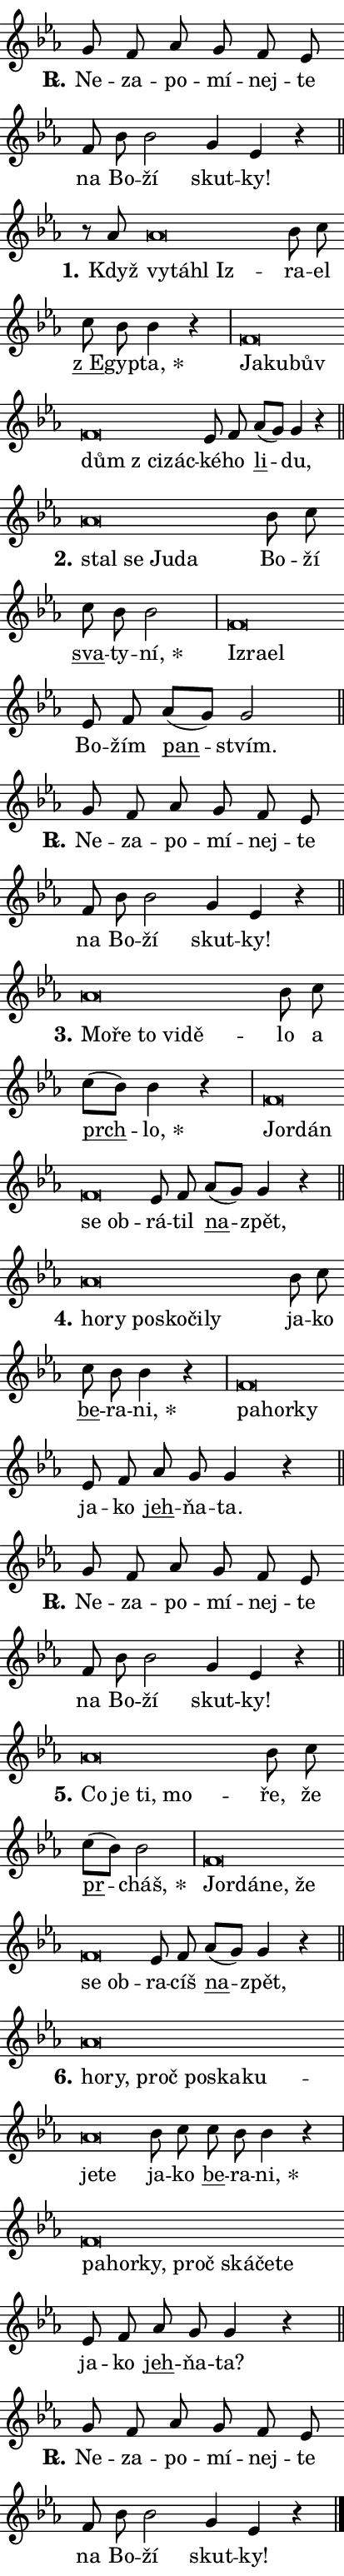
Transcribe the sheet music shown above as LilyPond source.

\version "2.24.0"
\header { tagline = "" }
\paper {
  indent = 0\cm
  top-margin = 0\cm
  right-margin = 0\cm
  bottom-margin = 0\cm
  left-margin = 0\cm
  paper-width = 7\cm
  page-breaking = #ly:one-page-breaking
  system-system-spacing.basic-distance = #11
  score-system-spacing.basic-distance = #11
  ragged-last = ##f
}


%% Author: Thomas Morley
%% https://lists.gnu.org/archive/html/lilypond-user/2020-05/msg00002.html
#(define (line-position grob)
"Returns position of @var[grob} in current system:
   @code{'start}, if at first time-step
   @code{'end}, if at last time-step
   @code{'middle} otherwise
"
  (let* ((col (ly:item-get-column grob))
         (ln (ly:grob-object col 'left-neighbor))
         (rn (ly:grob-object col 'right-neighbor))
         (col-to-check-left (if (ly:grob? ln) ln col))
         (col-to-check-right (if (ly:grob? rn) rn col))
         (break-dir-left
           (and
             (ly:grob-property col-to-check-left 'non-musical #f)
             (ly:item-break-dir col-to-check-left)))
         (break-dir-right
           (and
             (ly:grob-property col-to-check-right 'non-musical #f)
             (ly:item-break-dir col-to-check-right))))
        (cond ((eqv? 1 break-dir-left) 'start)
              ((eqv? -1 break-dir-right) 'end)
              (else 'middle))))

#(define (tranparent-at-line-position vctor)
  (lambda (grob)
  "Relying on @code{line-position} select the relevant enry from @var{vctor}.
Used to determine transparency,"
    (case (line-position grob)
      ((end) (not (vector-ref vctor 0)))
      ((middle) (not (vector-ref vctor 1)))
      ((start) (not (vector-ref vctor 2))))))

noteHeadBreakVisibility =
#(define-music-function (break-visibility)(vector?)
"Makes @code{NoteHead}s transparent relying on @var{break-visibility}"
#{
  \override NoteHead.transparent =
    #(tranparent-at-line-position break-visibility)
#})

#(define delete-ledgers-for-transparent-note-heads
  (lambda (grob)
    "Reads whether a @code{NoteHead} is transparent.
If so this @code{NoteHead} is removed from @code{'note-heads} from
@var{grob}, which is supposed to be @code{LedgerLineSpanner}.
As a result ledgers are not printed for this @code{NoteHead}"
    (let* ((nhds-array (ly:grob-object grob 'note-heads))
           (nhds-list
             (if (ly:grob-array? nhds-array)
                 (ly:grob-array->list nhds-array)
                 '()))
           ;; Relies on the transparent-property being done before
           ;; Staff.LedgerLineSpanner.after-line-breaking is executed.
           ;; This is fragile ...
           (to-keep
             (remove
               (lambda (nhd)
                 (ly:grob-property nhd 'transparent #f))
               nhds-list)))
      ;; TODO find a better method to iterate over grob-arrays, similiar
      ;; to filter/remove etc for lists
      ;; For now rebuilt from scratch
      (set! (ly:grob-object grob 'note-heads)  '())
      (for-each
        (lambda (nhd)
          (ly:pointer-group-interface::add-grob grob 'note-heads nhd))
        to-keep))))

hideNotes = {
  \noteHeadBreakVisibility #begin-of-line-visible
}
unHideNotes = {
  \noteHeadBreakVisibility #all-visible
}

% work-around for resetting accidentals
% https://lilypond.org/doc/v2.23/Documentation/notation/displaying-rhythms#unmetered-music
cadenzaMeasure = {
  \cadenzaOff
  \partial 1024 s1024
  \cadenzaOn
}

#(define-markup-command (accent layout props text) (markup?)
  "Underline accented syllable"
  (interpret-markup layout props
    #{\markup \override #'(offset . 4.3) \underline { #text }#}))

responsum = \markup \concat {
  "R" \hspace #-1.05 \path #0.1 #'((moveto 0 0.07) (lineto 0.9 0.8)) \hspace #0.05 "."
}

\layout {
    \context {
        \Staff
        \remove "Time_signature_engraver"
        \override LedgerLineSpanner.after-line-breaking = #delete-ledgers-for-transparent-note-heads
    }
    \context {
        \Voice {
            \override NoteHead.output-attributes = #'((class . "notehead"))
            \override Hairpin.height = #0.55
        }
    }
    \context {
        \Lyrics {
            \override StanzaNumber.output-attributes = #'((class . "stanzanumber"))
            \override LyricSpace.minimum-distance = #0.9
            \override LyricText.font-name = #"TeX Gyre Schola"
            \override LyricText.font-size = 1
            \override StanzaNumber.font-name = #"TeX Gyre Schola Bold"
            \override StanzaNumber.font-size = 1
        }
    }
}

% magnetic-lyrics.ily
%
%   written by
%     Jean Abou Samra <jean@abou-samra.fr>
%     Werner Lemberg <wl@gnu.org>
%
%   adapted by
%     Jiri Hon <jiri.hon@gmail.com>
%
% Version 2022-Apr-15

% https://www.mail-archive.com/lilypond-user@gnu.org/msg149350.html

#(define (Left_hyphen_pointer_engraver context)
   "Collect syllable-hyphen-syllable occurrences in lyrics and store
them in properties.  This engraver only looks to the left.  For
example, if the lyrics input is @code{foo -- bar}, it does the
following.

@itemize @bullet
@item
Set the @code{text} property of the @code{LyricHyphen} grob between
@q{foo} and @q{bar} to @code{foo}.

@item
Set the @code{left-hyphen} property of the @code{LyricText} grob with
text @q{foo} to the @code{LyricHyphen} grob between @q{foo} and
@q{bar}.
@end itemize

Use this auxiliary engraver in combination with the
@code{lyric-@/text::@/apply-@/magnetic-@/offset!} hook."
   (let ((hyphen #f)
         (text #f))
     (make-engraver
      (acknowledgers
       ((lyric-syllable-interface engraver grob source-engraver)
        (set! text grob)))
      (end-acknowledgers
       ((lyric-hyphen-interface engraver grob source-engraver)
        ;(when (not (grob::has-interface grob 'lyric-space-interface))
          (set! hyphen grob)));)
      ((stop-translation-timestep engraver)
       (when (and text hyphen)
         (ly:grob-set-object! text 'left-hyphen hyphen))
       (set! text #f)
       (set! hyphen #f)))))

#(define (lyric-text::apply-magnetic-offset! grob)
   "If the space between two syllables is less than the value in
property @code{LyricText@/.details@/.squash-threshold}, move the right
syllable to the left so that it gets concatenated with the left
syllable.

Use this function as a hook for
@code{LyricText@/.after-@/line-@/breaking} if the
@code{Left_@/hyphen_@/pointer_@/engraver} is active."
   (let ((hyphen (ly:grob-object grob 'left-hyphen #f)))
     (when hyphen
       (let ((left-text (ly:spanner-bound hyphen LEFT)))
         (when (grob::has-interface left-text 'lyric-syllable-interface)
           (let* ((common (ly:grob-common-refpoint grob left-text X))
                  (this-x-ext (ly:grob-extent grob common X))
                  (left-x-ext
                   (begin
                     ;; Trigger magnetism for left-text.
                     (ly:grob-property left-text 'after-line-breaking)
                     (ly:grob-extent left-text common X)))
                  ;; `delta` is the gap width between two syllables.
                  (delta (- (interval-start this-x-ext)
                            (interval-end left-x-ext)))
                  (details (ly:grob-property grob 'details))
                  (threshold (assoc-get 'squash-threshold details 0.2)))
             (when (< delta threshold)
               (let* (;; We have to manipulate the input text so that
                      ;; ligatures crossing syllable boundaries are not
                      ;; disabled.  For languages based on the Latin
                      ;; script this is essentially a beautification.
                      ;; However, for non-Western scripts it can be a
                      ;; necessity.
                      (lt (ly:grob-property left-text 'text))
                      (rt (ly:grob-property grob 'text))
                      (is-space (grob::has-interface hyphen 'lyric-space-interface))
                      (space (if is-space " " ""))
                      (space-markup (grob-interpret-markup grob " "))
                      (space-size (interval-length (ly:stencil-extent space-markup X)))
                      (extra-delta (if is-space space-size 0))
                      ;; Append new syllable.
                      (ltrt-space (if (and (string? lt) (string? rt))
                                (string-append lt space rt)
                                (make-concat-markup (list lt space rt))))
                      ;; Right-align `ltrt` to the right side.
                      (ltrt-space-markup (grob-interpret-markup
                               grob
                               (make-translate-markup
                                (cons (interval-length this-x-ext) 0)
                                (make-right-align-markup ltrt-space)))))
                 (begin
                   ;; Don't print `left-text`.
                   (ly:grob-set-property! left-text 'stencil #f)
                   ;; Set text and stencil (which holds all collected
                   ;; syllables so far) and shift it to the left.
                   (ly:grob-set-property! grob 'text ltrt-space)
                   (ly:grob-set-property! grob 'stencil ltrt-space-markup)
                   (ly:grob-translate-axis! grob (- (- delta extra-delta)) X))))))))))


#(define (lyric-hyphen::displace-bounds-first grob)
   ;; Make very sure this callback isn't triggered too early.
   (let ((left (ly:spanner-bound grob LEFT))
         (right (ly:spanner-bound grob RIGHT)))
     (ly:grob-property left 'after-line-breaking)
     (ly:grob-property right 'after-line-breaking)
     (ly:lyric-hyphen::print grob)))

squashThreshold = #0.4

\layout {
  \context {
    \Lyrics
    \consists #Left_hyphen_pointer_engraver
    \override LyricText.after-line-breaking =
      #lyric-text::apply-magnetic-offset!
    \override LyricHyphen.stencil = #lyric-hyphen::displace-bounds-first
    \override LyricText.details.squash-threshold = \squashThreshold
    \override LyricHyphen.minimum-distance = 0
    \override LyricHyphen.minimum-length = \squashThreshold
  }
}

squash = \override LyricText.details.squash-threshold = 9999
unSquash = \override LyricText.details.squash-threshold = \squashThreshold

left = \override LyricText.self-alignment-X = #LEFT
unLeft = \revert LyricText.self-alignment-X

starOffset = #(lambda (grob) 
                (let ((x_offset (ly:self-alignment-interface::aligned-on-x-parent grob)))
                  (if (= x_offset 0) 0 (+ x_offset 1.2))))

star = #(define-music-function (syllable)(string?)
"Append star separator at the end of a syllable"
#{
  \once \override LyricText.X-offset = #starOffset
  \lyricmode { \markup {
    #syllable
    \override #'((font-name . "TeX Gyre Schola Bold")) \hspace #0.2 \lower #0.65 \larger "*"
  } }
#})

starAccent = #(define-music-function (syllable)(string?)
"Append star separator at the end of a syllable and make accent"
#{
  \once \override LyricText.X-offset = #starOffset
  \lyricmode { \markup {
    \accent #syllable
    \override #'((font-name . "TeX Gyre Schola Bold")) \hspace #0.2 \lower #0.65 \larger "*"
  } }
#})

breath = #(define-music-function (syllable)(string?)
"Append breathing indicator at the end of a syllable"
#{
  \lyricmode { \markup { #syllable "+" } }
#})

optionalBreath = #(define-music-function (syllable)(string?)
"Append optional breathing indicator at the end of a syllable"
#{
  \lyricmode { \markup { #syllable "(+)" } }
#})


\score {
    <<
        \new Voice = "melody" { \cadenzaOn \key es \major \relative { g'8 f as g f es \bar "" f bes bes2 g4 es r \cadenzaMeasure \bar "||" \break } }
        \new Lyrics \lyricsto "melody" { \lyricmode { \set stanza = \responsum
Ne -- za -- po -- mí -- nej -- te na Bo -- ží skut -- ky! } }
    >>
    \layout {}
}

\score {
    <<
        \new Voice = "melody" { \cadenzaOn \key es \major \relative { r8 as'8 as\breve*1/16 \hideNotes \breve*1/16 \bar "" \breve*1/16 \breve*1/16 \bar "" \unHideNotes bes8 c \bar "" c bes bes4 r \cadenzaMeasure \bar "|" f\breve*1/16 \hideNotes \breve*1/16 \bar "" \breve*1/16 \bar "" \breve*1/16 \bar "" \breve*1/16 \breve*1/16 \bar "" \unHideNotes es8 f \bar "" as[( g)] g4 r \cadenzaMeasure \bar "||" \break } }
        \new Lyrics \lyricsto "melody" { \lyricmode { \set stanza = "1."
Když \left vy -- \squash tá -- hl Iz -- \unLeft \unSquash ra -- el \markup \accent "z E" -- gyp -- \star ta, \left Ja -- \squash ku -- bův dům "z ci" -- zác -- \unLeft \unSquash ké -- ho \markup \accent li -- du, } }
    >>
    \layout {}
}

\score {
    <<
        \new Voice = "melody" { \cadenzaOn \key es \major \relative { as'\breve*1/16 \hideNotes \breve*1/16 \bar "" \breve*1/16 \breve*1/16 \bar "" \unHideNotes bes8 c \bar "" c bes bes2 \cadenzaMeasure \bar "|" f\breve*1/16 \hideNotes \breve*1/16 \breve*1/16 \bar "" \unHideNotes es8 f \bar "" as[( g)] g2 \cadenzaMeasure \bar "||" \break } }
        \new Lyrics \lyricsto "melody" { \lyricmode { \set stanza = "2."
\left stal \squash se Ju -- da \unLeft \unSquash Bo -- ží \markup \accent sva -- ty -- \star ní, \left Iz -- \squash ra -- el \unLeft \unSquash Bo -- žím \markup \accent pan -- stvím. } }
    >>
    \layout {}
}

\score {
    <<
        \new Voice = "melody" { \cadenzaOn \key es \major \relative { g'8 f as g f es \bar "" f bes bes2 g4 es r \cadenzaMeasure \bar "||" \break } }
        \new Lyrics \lyricsto "melody" { \lyricmode { \set stanza = \responsum
Ne -- za -- po -- mí -- nej -- te na Bo -- ží skut -- ky! } }
    >>
    \layout {}
}

\score {
    <<
        \new Voice = "melody" { \cadenzaOn \key es \major \relative { as'\breve*1/16 \hideNotes \breve*1/16 \bar "" \breve*1/16 \bar "" \breve*1/16 \breve*1/16 \bar "" \unHideNotes bes8 c \bar "" c[( bes)] bes4 r \cadenzaMeasure \bar "|" f\breve*1/16 \hideNotes \breve*1/16 \bar "" \breve*1/16 \breve*1/16 \bar "" \unHideNotes es8 f \bar "" as[( g)] g4 r \cadenzaMeasure \bar "||" \break } }
        \new Lyrics \lyricsto "melody" { \lyricmode { \set stanza = "3."
\left Mo -- \squash ře to vi -- dě -- \unLeft \unSquash lo a \markup \accent prch -- \star lo, \left Jor -- \squash dán se ob -- \unLeft \unSquash rá -- til \markup \accent na -- zpět, } }
    >>
    \layout {}
}

\score {
    <<
        \new Voice = "melody" { \cadenzaOn \key es \major \relative { as'\breve*1/16 \hideNotes \breve*1/16 \bar "" \breve*1/16 \bar "" \breve*1/16 \bar "" \breve*1/16 \breve*1/16 \bar "" \unHideNotes bes8 c \bar "" c bes bes4 r \cadenzaMeasure \bar "|" f\breve*1/16 \hideNotes \breve*1/16 \breve*1/16 \bar "" \unHideNotes es8 f \bar "" as g g4 r \cadenzaMeasure \bar "||" \break } }
        \new Lyrics \lyricsto "melody" { \lyricmode { \set stanza = "4."
\left ho -- \squash ry po -- sko -- či -- ly \unLeft \unSquash ja -- ko \markup \accent be -- ra -- \star ni, \left pa -- \squash hor -- ky \unLeft \unSquash ja -- ko \markup \accent jeh -- ňa -- ta. } }
    >>
    \layout {}
}

\score {
    <<
        \new Voice = "melody" { \cadenzaOn \key es \major \relative { g'8 f as g f es \bar "" f bes bes2 g4 es r \cadenzaMeasure \bar "||" \break } }
        \new Lyrics \lyricsto "melody" { \lyricmode { \set stanza = \responsum
Ne -- za -- po -- mí -- nej -- te na Bo -- ží skut -- ky! } }
    >>
    \layout {}
}

\score {
    <<
        \new Voice = "melody" { \cadenzaOn \key es \major \relative { as'\breve*1/16 \hideNotes \breve*1/16 \bar "" \breve*1/16 \breve*1/16 \bar "" \unHideNotes bes8 c \bar "" c[( bes)] bes2 \cadenzaMeasure \bar "|" f\breve*1/16 \hideNotes \breve*1/16 \bar "" \breve*1/16 \bar "" \breve*1/16 \bar "" \breve*1/16 \breve*1/16 \bar "" \unHideNotes es8 f \bar "" as[( g)] g4 r \cadenzaMeasure \bar "||" \break } }
        \new Lyrics \lyricsto "melody" { \lyricmode { \set stanza = "5."
\left Co \squash je ti, mo -- \unLeft \unSquash ře, že \markup \accent pr -- \star cháš, \left Jor -- \squash dá -- ne, že se ob -- \unLeft \unSquash ra -- cíš \markup \accent na -- zpět, } }
    >>
    \layout {}
}

\score {
    <<
        \new Voice = "melody" { \cadenzaOn \key es \major \relative { as'\breve*1/16 \hideNotes \breve*1/16 \bar "" \breve*1/16 \bar "" \breve*1/16 \bar "" \breve*1/16 \bar "" \breve*1/16 \bar "" \breve*1/16 \breve*1/16 \bar "" \unHideNotes bes8 c \bar "" c bes bes4 r \cadenzaMeasure \bar "|" f\breve*1/16 \hideNotes \breve*1/16 \bar "" \breve*1/16 \bar "" \breve*1/16 \bar "" \breve*1/16 \bar "" \breve*1/16 \breve*1/16 \bar "" \unHideNotes es8 f \bar "" as g g4 r \cadenzaMeasure \bar "||" \break } }
        \new Lyrics \lyricsto "melody" { \lyricmode { \set stanza = "6."
\left ho -- \squash ry, proč po -- ska -- ku -- je -- te \unLeft \unSquash ja -- ko \markup \accent be -- ra -- \star ni, \left pa -- \squash hor -- ky, proč ská -- če -- te \unLeft \unSquash ja -- ko \markup \accent jeh -- ňa -- ta? } }
    >>
    \layout {}
}

\score {
    <<
        \new Voice = "melody" { \cadenzaOn \key es \major \relative { g'8 f as g f es \bar "" f bes bes2 g4 es r \cadenzaMeasure \bar "||" \break } \bar "|." }
        \new Lyrics \lyricsto "melody" { \lyricmode { \set stanza = \responsum
Ne -- za -- po -- mí -- nej -- te na Bo -- ží skut -- ky! } }
    >>
    \layout {}
}
